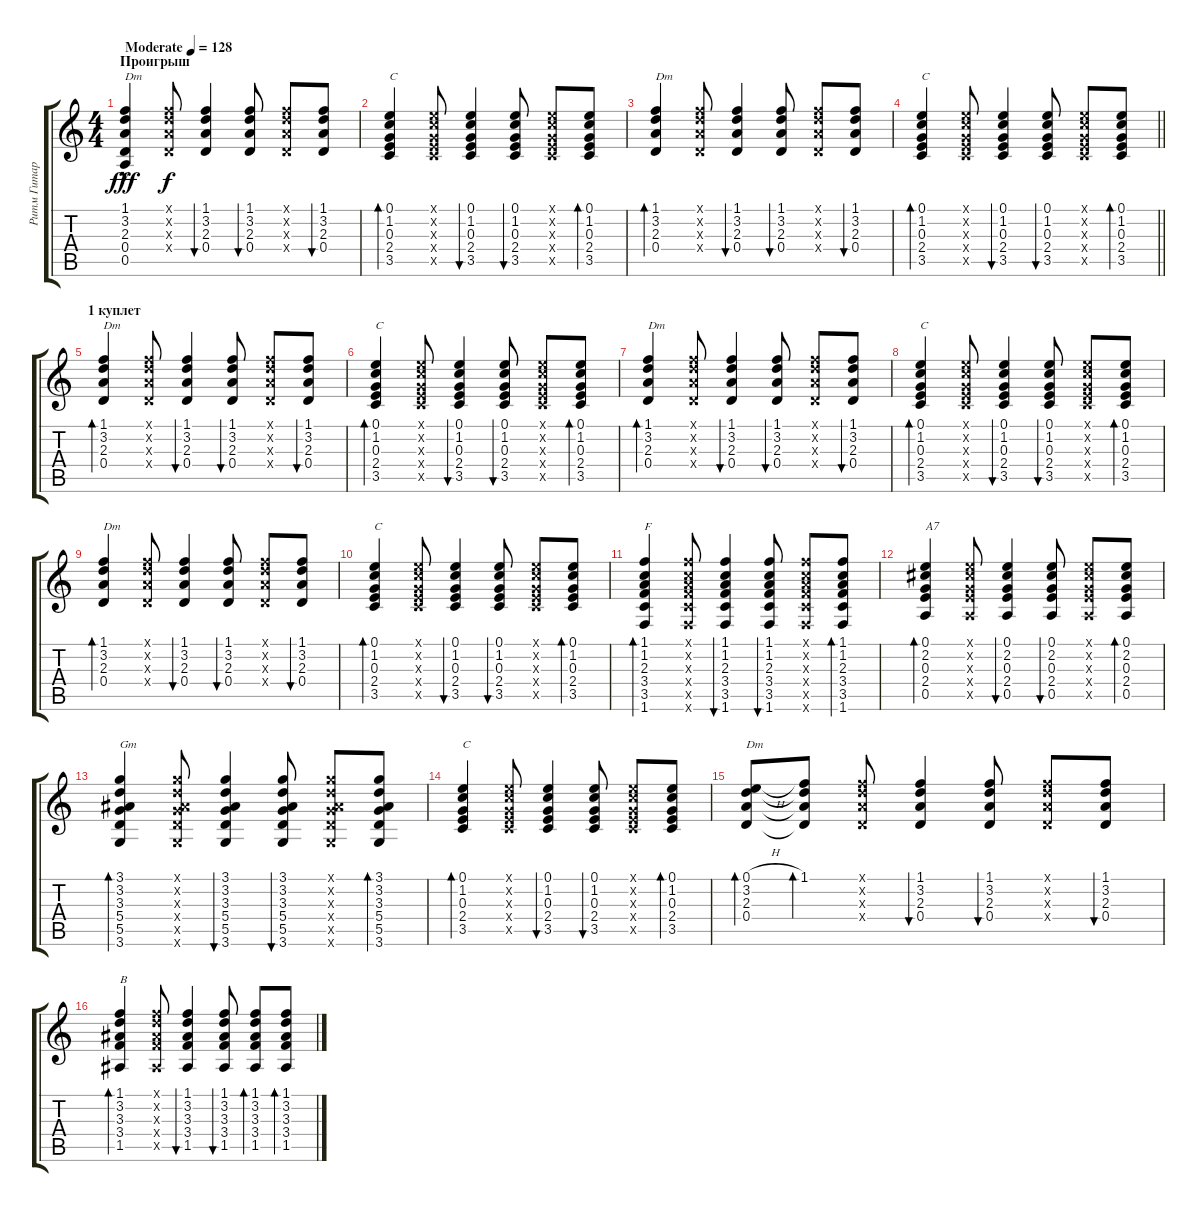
\track ("Ритм Гитара" "Ритм Гитар") {instrument acousticguitarsteel}
\staff {score tabs}
\tuning (E4 B3 G3 D3 A2 E2) {hide}
\ts (4 4)
\section ("" "Проигрыш")
\tempo (128 "Moderate")
\clef g2
\ks c
(1.1 3.2 2.3 0.4 0.5{hac}).4{txt "Dm" dy fff instrument acousticguitarsteel} (1.1{x} 3.2{x} 2.3{x} 0.4{x}).8{dy f} (1.1 3.2 2.3 0.4).4{bu 60} (1.1 3.2 2.3 0.4).8{bu 60} (1.1{x} 3.2{x} 2.3{x} 0.4{x}).8 (1.1 3.2 2.3 0.4).8{bu 60} |
(0.1 1.2 0.3 2.4 3.5).4{bd 60 txt "C"} (0.1{x} 1.2{x} 0.3{x} 2.4{x} 3.5{x}).8 (0.1 1.2 0.3 2.4 3.5).4{bu 120} (0.1 1.2 0.3 2.4 3.5).8{bu 30} (0.1{x} 1.2{x} 0.3{x} 2.4{x} 3.5{x}).8 (0.1 1.2 0.3 2.4 3.5).8{bd 30} |
(1.1 3.2 2.3 0.4).4{bd 60 txt "Dm"} (1.1{x} 3.2{x} 2.3{x} 0.4{x}).8 (1.1 3.2 2.3 0.4).4{bu 60} (1.1 3.2 2.3 0.4).8{bu 60} (1.1{x} 3.2{x} 2.3{x} 0.4{x}).8 (1.1 3.2 2.3 0.4).8{bu 60} |
\barLineRight lightlight
(0.1 1.2 0.3 2.4 3.5).4{bd 60 txt "C"} (0.1{x} 1.2{x} 0.3{x} 2.4{x} 3.5{x}).8 (0.1 1.2 0.3 2.4 3.5).4{bu 120} (0.1 1.2 0.3 2.4 3.5).8{bu 30} (0.1{x} 1.2{x} 0.3{x} 2.4{x} 3.5{x}).8 (0.1 1.2 0.3 2.4 3.5).8{bd 30} |
\section ("" "1 куплет")
(1.1 3.2 2.3 0.4).4{bd 60 txt "Dm"} (1.1{x} 3.2{x} 2.3{x} 0.4{x}).8 (1.1 3.2 2.3 0.4).4{bu 60} (1.1 3.2 2.3 0.4).8{bu 60} (1.1{x} 3.2{x} 2.3{x} 0.4{x}).8 (1.1 3.2 2.3 0.4).8{bu 60} |
(0.1 1.2 0.3 2.4 3.5).4{bd 60 txt "C"} (0.1{x} 1.2{x} 0.3{x} 2.4{x} 3.5{x}).8 (0.1 1.2 0.3 2.4 3.5).4{bu 120} (0.1 1.2 0.3 2.4 3.5).8{bu 30} (0.1{x} 1.2{x} 0.3{x} 2.4{x} 3.5{x}).8 (0.1 1.2 0.3 2.4 3.5).8{bd 30} |
(1.1 3.2 2.3 0.4).4{bd 60 txt "Dm"} (1.1{x} 3.2{x} 2.3{x} 0.4{x}).8 (1.1 3.2 2.3 0.4).4{bu 60} (1.1 3.2 2.3 0.4).8{bu 60} (1.1{x} 3.2{x} 2.3{x} 0.4{x}).8 (1.1 3.2 2.3 0.4).8{bu 60} |
(0.1 1.2 0.3 2.4 3.5).4{bd 60 txt "C"} (0.1{x} 1.2{x} 0.3{x} 2.4{x} 3.5{x}).8 (0.1 1.2 0.3 2.4 3.5).4{bu 120} (0.1 1.2 0.3 2.4 3.5).8{bu 30} (0.1{x} 1.2{x} 0.3{x} 2.4{x} 3.5{x}).8 (0.1 1.2 0.3 2.4 3.5).8{bd 30} |
(1.1 3.2 2.3 0.4).4{bd 120 txt "Dm"} (1.1{x} 3.2{x} 2.3{x} 0.4{x}).8 (1.1 3.2 2.3 0.4).4{bu 60} (1.1 3.2 2.3 0.4).8{bu 60} (1.1{x} 3.2{x} 2.3{x} 0.4{x}).8 (1.1 3.2 2.3 0.4).8{bu 60} |
(0.1 1.2 0.3 2.4 3.5).4{bd 60 txt "C"} (0.1{x} 1.2{x} 0.3{x} 2.4{x} 3.5{x}).8 (0.1 1.2 0.3 2.4 3.5).4{bu 120} (0.1 1.2 0.3 2.4 3.5).8{bu 30} (0.1{x} 1.2{x} 0.3{x} 2.4{x} 3.5{x}).8 (0.1 1.2 0.3 2.4 3.5).8{bd 30} |
(1.1 1.2 2.3 3.4 3.5 1.6).4{bd 60 txt "F"} (1.1{x} 1.2{x} 2.3{x} 3.4{x} 3.5{x} 1.6{x}).8 (1.1 1.2 2.3 3.4 3.5 1.6).4{bu 60} (1.1 1.2 2.3 3.4 3.5 1.6).8{bu 60} (1.1{x} 1.2{x} 2.3{x} 3.4{x} 3.5{x} 1.6{x}).8 (1.1 1.2 2.3 3.4 3.5 1.6).8{bd 60} |
(0.1 2.2 0.3 2.4 0.5).4{bd 60 txt "A7"} (0.1{x} 2.2{x} 0.3{x} 2.4{x} 0.5{x}).8 (0.1 2.2 0.3 2.4 0.5).4{bu 60} (0.1 2.2 0.3 2.4 0.5).8{bu 60} (0.1{x} 2.2{x} 0.3{x} 2.4{x} 0.5{x}).8 (0.1 2.2 0.3 2.4 0.5).8{bd 60} |
(3.1 3.2 3.3 5.4 5.5 3.6).4{bd 60 txt "Gm"} (3.1{x} 3.2{x} 3.3{x} 5.4{x} 5.5{x} 3.6{x}).8 (3.1 3.2 3.3 5.4 5.5 3.6).4{bu 60} (3.1 3.2 3.3 5.4 5.5 3.6).8{bu 60} (3.1{x} 3.2{x} 3.3{x} 5.4{x} 5.5{x} 3.6{x}).8 (3.1 3.2 3.3 5.4 5.5 3.6).8{bd 60} |
(0.1 1.2 0.3 2.4 3.5).4{bd 60 txt "C"} (0.1{x} 1.2{x} 0.3{x} 2.4{x} 3.5{x}).8 (0.1 1.2 0.3 2.4 3.5).4{bu 120} (0.1 1.2 0.3 2.4 3.5).8{bu 30} (0.1{x} 1.2{x} 0.3{x} 2.4{x} 3.5{x}).8 (0.1 1.2 0.3 2.4 3.5).8{bd 30} |
(0.1{h} 3.2 2.3 0.4).8{bd 60 txt "Dm"} (1.1 3.2{t} 2.3{t} 0.4{t}).8{bd 60} (1.1{x} 3.2{x} 2.3{x} 0.4{x}).8 (1.1 3.2 2.3 0.4).4{bu 60} (1.1 3.2 2.3 0.4).8{bu 60} (1.1{x} 3.2{x} 2.3{x} 0.4{x}).8 (1.1 3.2 2.3 0.4).8{bu 60} |
(1.1 3.2 3.3 3.4 1.5).4{bd 60 txt "B"} (1.1{x} 3.2{x} 3.3{x} 3.4{x} 1.5{x}).8 (1.1 3.2 3.3 3.4 1.5).4{bu 60} (1.1 3.2 3.3 3.4 1.5).8{bu 60} (1.1 3.2 3.3 3.4 1.5).8{bd 60} (1.1 3.2 3.3 3.4 1.5).8{bd 60}
